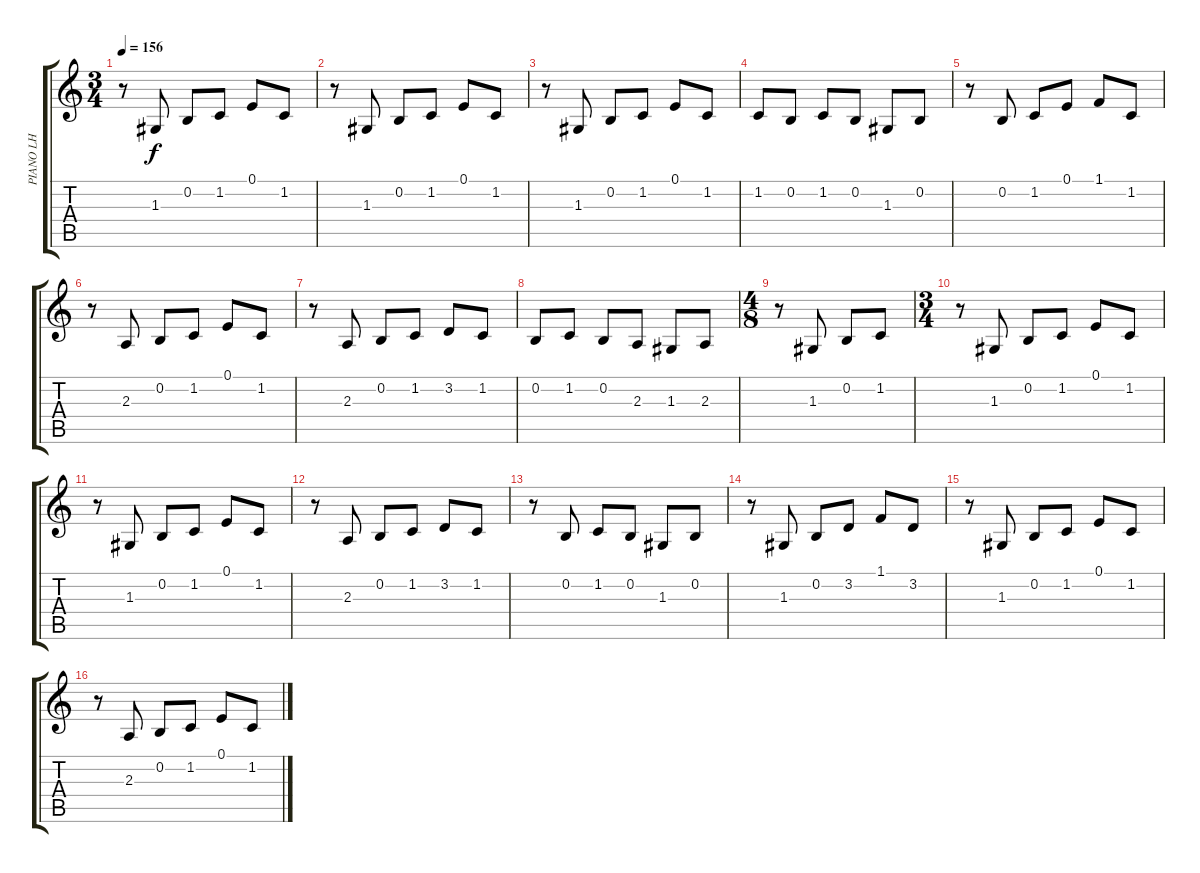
\track ("PIANO LH" "PIANO LH") {instrument acousticgrandpiano}
\staff {score tabs}
\tuning (E4 B3 G3 D3 A2 E2) {hide}
\ts (3 4)
\tempo 156
\clef g2
\ks c
r.8{dy f instrument acousticgrandpiano} 1.3.8 0.2.8 1.2.8 0.1.8 1.2.8 |
r.8 1.3.8 0.2.8 1.2.8 0.1.8 1.2.8 |
r.8 1.3.8 0.2.8 1.2.8 0.1.8 1.2.8 |
1.2.8 0.2.8 1.2.8 0.2.8 1.3.8 0.2.8 |
r.8 0.2.8 1.2.8 0.1.8 1.1.8 1.2.8 |
r.8 2.3.8 0.2.8 1.2.8 0.1.8 1.2.8 |
r.8 2.3.8 0.2.8 1.2.8 3.2.8 1.2.8 |
0.2.8 1.2.8 0.2.8 2.3.8 1.3.8 2.3.8 |
\ts (4 8)
r.8 1.3.8 0.2.8 1.2.8 |
\ts (3 4)
r.8 1.3.8 0.2.8 1.2.8 0.1.8 1.2.8 |
r.8 1.3.8 0.2.8 1.2.8 0.1.8 1.2.8 |
r.8 2.3.8 0.2.8 1.2.8 3.2.8 1.2.8 |
r.8 0.2.8 1.2.8 0.2.8 1.3.8 0.2.8 |
r.8 1.3.8 0.2.8 3.2.8 1.1.8 3.2.8 |
r.8 1.3.8 0.2.8 1.2.8 0.1.8 1.2.8 |
r.8 2.3.8 0.2.8 1.2.8 0.1.8 1.2.8
